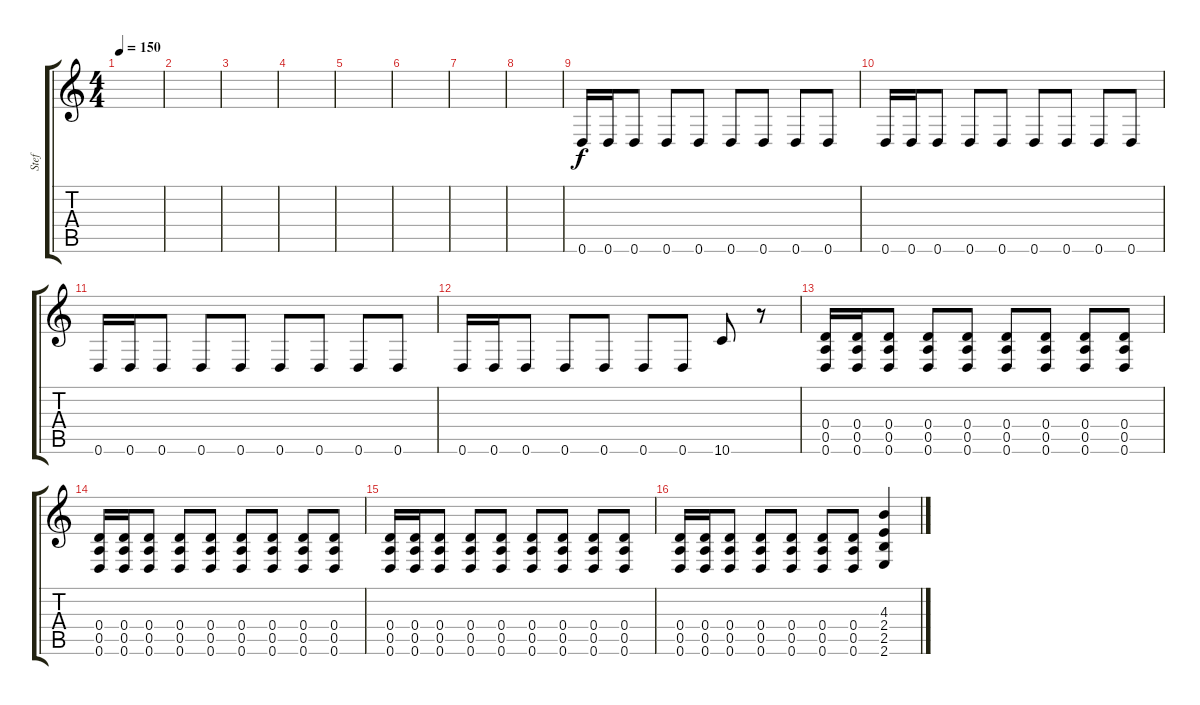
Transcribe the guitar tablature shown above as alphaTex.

\track ("Stef" "Stef") {instrument distortionguitar}
\staff {score tabs}
\tuning (E4 B3 G3 D3 A2 D2) {hide}
\ts (4 4)
\tempo 150
\clef g2
\ks c
|
|
|
|
|
|
|
|
0.6.16 0.6.16 0.6.8 0.6.8 0.6.8 0.6.8 0.6.8 0.6.8 0.6.8 |
0.6.16 0.6.16 0.6.8 0.6.8 0.6.8 0.6.8 0.6.8 0.6.8 0.6.8 |
0.6.16 0.6.16 0.6.8 0.6.8 0.6.8 0.6.8 0.6.8 0.6.8 0.6.8 |
0.6.16 0.6.16 0.6.8 0.6.8 0.6.8 0.6.8 0.6.8 10.6.8 r.8 |
(0.4 0.5 0.6).16 (0.4 0.5 0.6).16 (0.4 0.5 0.6).8 (0.4 0.5 0.6).8 (0.4 0.5 0.6).8 (0.4 0.5 0.6).8 (0.4 0.5 0.6).8 (0.4 0.5 0.6).8 (0.4 0.5 0.6).8 |
(0.4 0.5 0.6).16 (0.4 0.5 0.6).16 (0.4 0.5 0.6).8 (0.4 0.5 0.6).8 (0.4 0.5 0.6).8 (0.4 0.5 0.6).8 (0.4 0.5 0.6).8 (0.4 0.5 0.6).8 (0.4 0.5 0.6).8 |
(0.4 0.5 0.6).16 (0.4 0.5 0.6).16 (0.4 0.5 0.6).8 (0.4 0.5 0.6).8 (0.4 0.5 0.6).8 (0.4 0.5 0.6).8 (0.4 0.5 0.6).8 (0.4 0.5 0.6).8 (0.4 0.5 0.6).8 |
(0.4 0.5 0.6).16 (0.4 0.5 0.6).16 (0.4 0.5 0.6).8 (0.4 0.5 0.6).8 (0.4 0.5 0.6).8 (0.4 0.5 0.6).8 (0.4 0.5 0.6).8 (4.3 2.4 2.5 2.6).4
